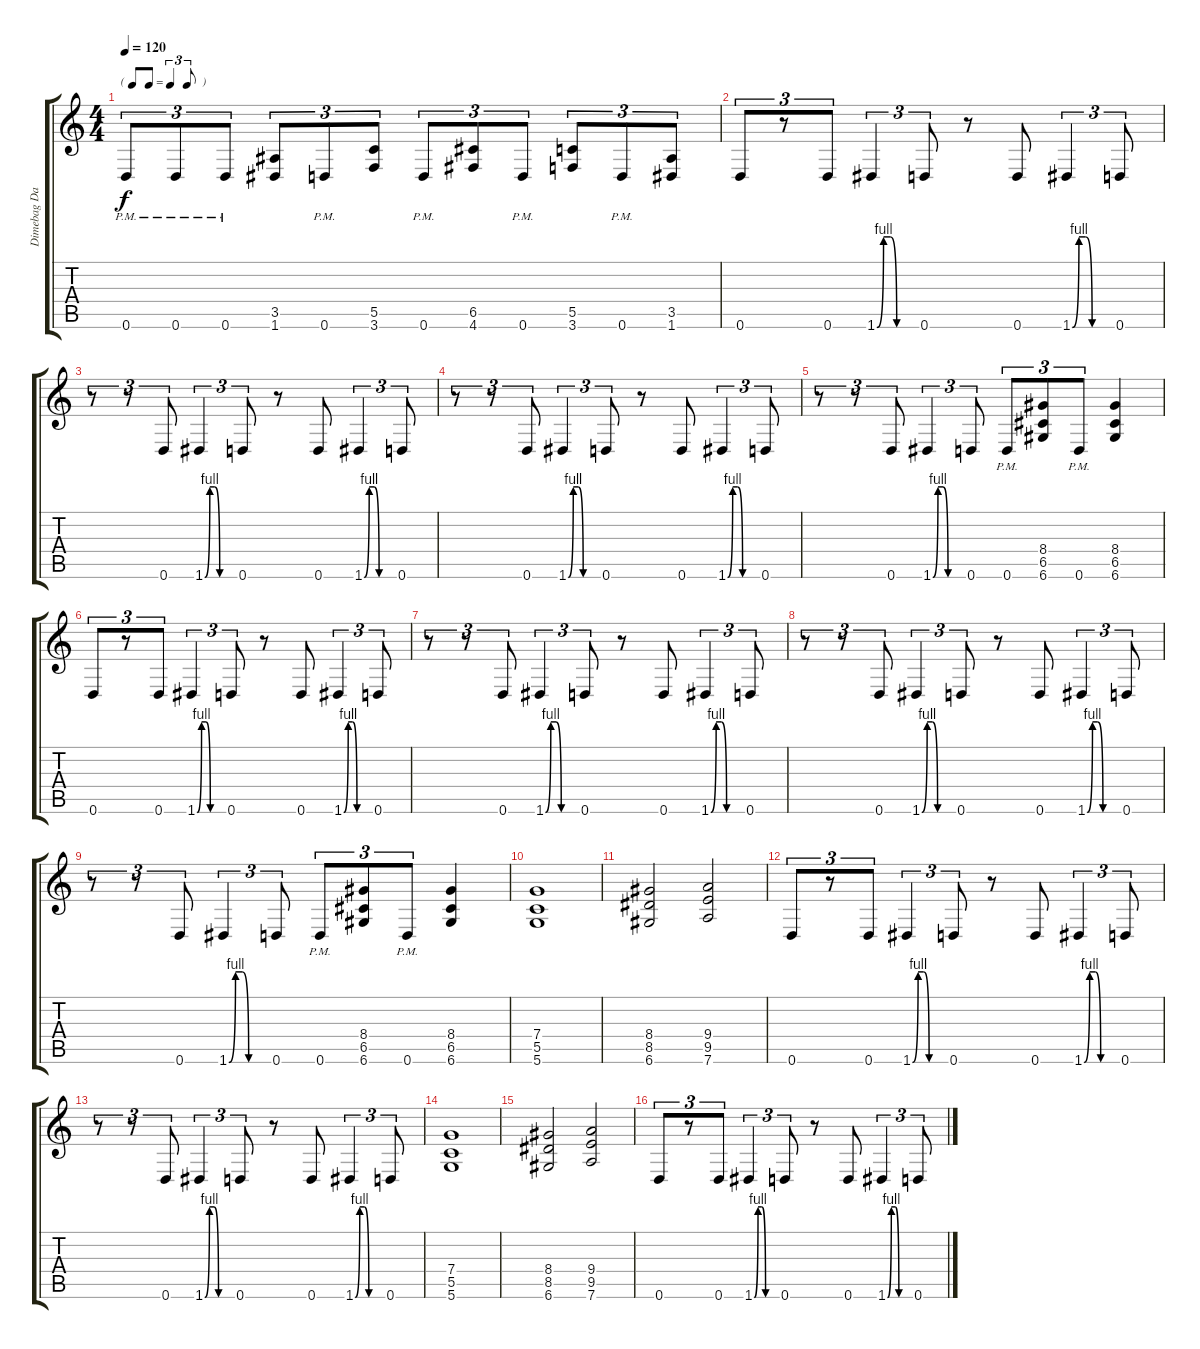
\track ("Dimebag Darrell (Disto Gtr)" "Dimebag Da") {instrument distortionguitar}
\staff {score tabs}
\tuning (D4 A3 F3 C3 G2 D2) {hide}
\ts (4 4)
\tf triplet8th
\tempo 120
\clef g2
\ks c
0.6{pm}.8{tu (3 2) dy f} 0.6{pm}.8{tu (3 2)} 0.6{pm}.8{tu (3 2)} (3.5 1.6).8{tu (3 2)} 0.6{pm}.8{tu (3 2)} (5.5 3.6).8{tu (3 2)} 0.6{pm}.8{tu (3 2)} (6.5 4.6).8{tu (3 2)} 0.6{pm}.8{tu (3 2)} (5.5 3.6).8{tu (3 2)} 0.6{pm}.8{tu (3 2)} (3.5 1.6).8{tu (3 2)} |
0.6.8{tu (3 2)} r.8{tu (3 2)} 0.6.8{tu (3 2)} 1.6{be (custom 0 0 10 4 20 4 30 0 60 0)}.4{tu (3 2)} 0.6.8{tu (3 2)} r.8 0.6.8 1.6{be (custom 0 0 10 4 20 4 30 0 60 0)}.4{tu (3 2)} 0.6.8{tu (3 2)} |
r.8{tu (3 2)} r.8{tu (3 2)} 0.6.8{tu (3 2)} 1.6{be (custom 0 0 10 4 20 4 30 0 60 0)}.4{tu (3 2)} 0.6.8{tu (3 2)} r.8 0.6.8 1.6{be (custom 0 0 10 4 20 4 30 0 60 0)}.4{tu (3 2)} 0.6.8{tu (3 2)} |
r.8{tu (3 2)} r.8{tu (3 2)} 0.6.8{tu (3 2)} 1.6{be (custom 0 0 10 4 20 4 30 0 60 0)}.4{tu (3 2)} 0.6.8{tu (3 2)} r.8 0.6.8 1.6{be (custom 0 0 10 4 20 4 30 0 60 0)}.4{tu (3 2)} 0.6.8{tu (3 2)} |
r.8{tu (3 2)} r.8{tu (3 2)} 0.6.8{tu (3 2)} 1.6{be (custom 0 0 10 4 20 4 30 0 60 0)}.4{tu (3 2)} 0.6.8{tu (3 2)} 0.6{pm}.8{tu (3 2)} (8.4 6.5 6.6).8{tu (3 2)} 0.6{pm}.8{tu (3 2)} (8.4 6.5 6.6).4 |
0.6.8{tu (3 2)} r.8{tu (3 2)} 0.6.8{tu (3 2)} 1.6{be (custom 0 0 10 4 20 4 30 0 60 0)}.4{tu (3 2)} 0.6.8{tu (3 2)} r.8 0.6.8 1.6{be (custom 0 0 10 4 20 4 30 0 60 0)}.4{tu (3 2)} 0.6.8{tu (3 2)} |
r.8{tu (3 2)} r.8{tu (3 2)} 0.6.8{tu (3 2)} 1.6{be (custom 0 0 10 4 20 4 30 0 60 0)}.4{tu (3 2)} 0.6.8{tu (3 2)} r.8 0.6.8 1.6{be (custom 0 0 10 4 20 4 30 0 60 0)}.4{tu (3 2)} 0.6.8{tu (3 2)} |
r.8{tu (3 2)} r.8{tu (3 2)} 0.6.8{tu (3 2)} 1.6{be (custom 0 0 10 4 20 4 30 0 60 0)}.4{tu (3 2)} 0.6.8{tu (3 2)} r.8 0.6.8 1.6{be (custom 0 0 10 4 20 4 30 0 60 0)}.4{tu (3 2)} 0.6.8{tu (3 2)} |
r.8{tu (3 2)} r.8{tu (3 2)} 0.6.8{tu (3 2)} 1.6{be (custom 0 0 10 4 20 4 30 0 60 0)}.4{tu (3 2)} 0.6.8{tu (3 2)} 0.6{pm}.8{tu (3 2)} (8.4 6.5 6.6).8{tu (3 2)} 0.6{pm}.8{tu (3 2)} (8.4 6.5 6.6).4 |
(7.4 5.5 5.6).1 |
(8.4 8.5 6.6).2 (9.4 9.5 7.6).2 |
0.6.8{tu (3 2)} r.8{tu (3 2)} 0.6.8{tu (3 2)} 1.6{be (custom 0 0 10 4 20 4 30 0 60 0)}.4{tu (3 2)} 0.6.8{tu (3 2)} r.8 0.6.8 1.6{be (custom 0 0 10 4 20 4 30 0 60 0)}.4{tu (3 2)} 0.6.8{tu (3 2)} |
r.8{tu (3 2)} r.8{tu (3 2)} 0.6.8{tu (3 2)} 1.6{be (custom 0 0 10 4 20 4 30 0 60 0)}.4{tu (3 2)} 0.6.8{tu (3 2)} r.8 0.6.8 1.6{be (custom 0 0 10 4 20 4 30 0 60 0)}.4{tu (3 2)} 0.6.8{tu (3 2)} |
(7.4 5.5 5.6).1 |
(8.4 8.5 6.6).2 (9.4 9.5 7.6).2 |
0.6.8{tu (3 2)} r.8{tu (3 2)} 0.6.8{tu (3 2)} 1.6{be (custom 0 0 10 4 20 4 30 0 60 0)}.4{tu (3 2)} 0.6.8{tu (3 2)} r.8 0.6.8 1.6{be (custom 0 0 10 4 20 4 30 0 60 0)}.4{tu (3 2)} 0.6.8{tu (3 2)}
